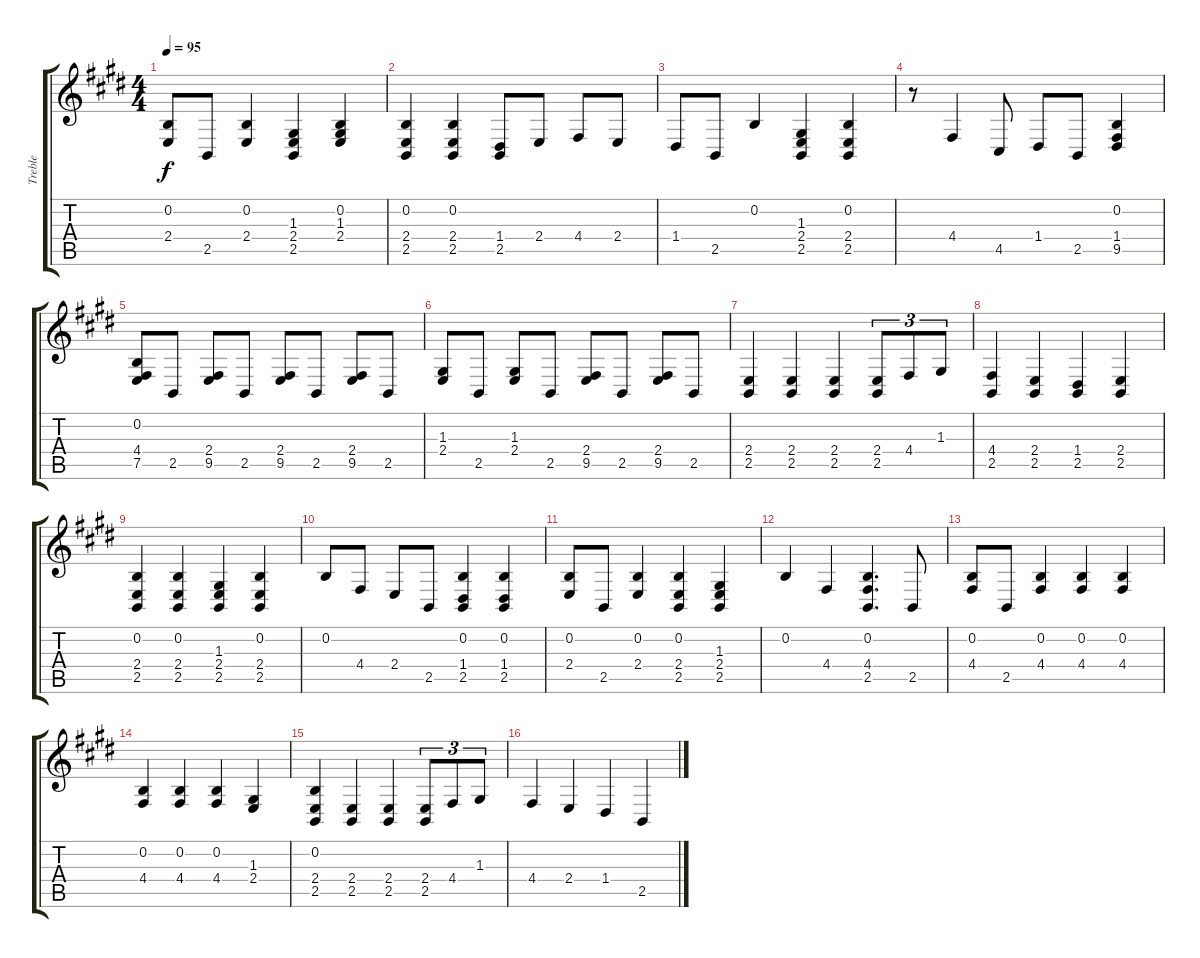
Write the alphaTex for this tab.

\track ("Treble" "Treble") {instrument acousticgrandpiano}
\staff {score tabs}
\tuning (E4 B3 G3 D3 A2 E2) {hide}
\ts (4 4)
\tempo 95
\clef g2
\ks e
(0.2 2.4).8{dy f} 2.5.8 (0.2 2.4).4 (1.3 2.4 2.5).4 (0.2 1.3 2.4).4 |
(0.2 2.4 2.5).4 (0.2 2.4 2.5).4 (1.4 2.5).8 2.4.8 4.4.8 2.4.8 |
1.4.8 2.5.8 0.2.4 (1.3 2.4 2.5).4 (0.2 2.4 2.5).4 |
r.8 4.4.4 4.5.8 1.4.8 2.5.8 (0.2 1.4 9.5).4 |
(0.2 4.4 7.5).8 2.5.8 (2.4 9.5).8 2.5.8 (2.4 9.5).8 2.5.8 (2.4 9.5).8 2.5.8 |
(1.3 2.4).8 2.5.8 (1.3 2.4).8 2.5.8 (2.4 9.5).8 2.5.8 (2.4 9.5).8 2.5.8 |
(2.4 2.5).4 (2.4 2.5).4 (2.4 2.5).4 (2.4 2.5).8{tu (3 2)} 4.4.8{tu (3 2)} 1.3.8{tu (3 2)} |
(4.4 2.5).4 (2.4 2.5).4 (1.4 2.5).4 (2.4 2.5).4 |
(0.2 2.4 2.5).4 (0.2 2.4 2.5).4 (1.3 2.4 2.5).4 (0.2 2.4 2.5).4 |
0.2.8 4.4.8 2.4.8 2.5.8 (0.2 1.4 2.5).4 (0.2 1.4 2.5).4 |
(0.2 2.4).8 2.5.8 (0.2 2.4).4 (0.2 2.4 2.5).4 (1.3 2.4 2.5).4 |
0.2.4 4.4.4 (0.2 4.4 2.5).4{d} 2.5.8 |
(0.2 4.4).8 2.5.8 (0.2 4.4).4 (0.2 4.4).4 (0.2 4.4).4 |
(0.2 4.4).4 (0.2 4.4).4 (0.2 4.4).4 (1.3 2.4).4 |
(0.2 2.4 2.5).4 (2.4 2.5).4 (2.4 2.5).4 (2.4 2.5).8{tu (3 2)} 4.4.8{tu (3 2)} 1.3.8{tu (3 2)} |
4.4.4 2.4.4 1.4.4 2.5.4
